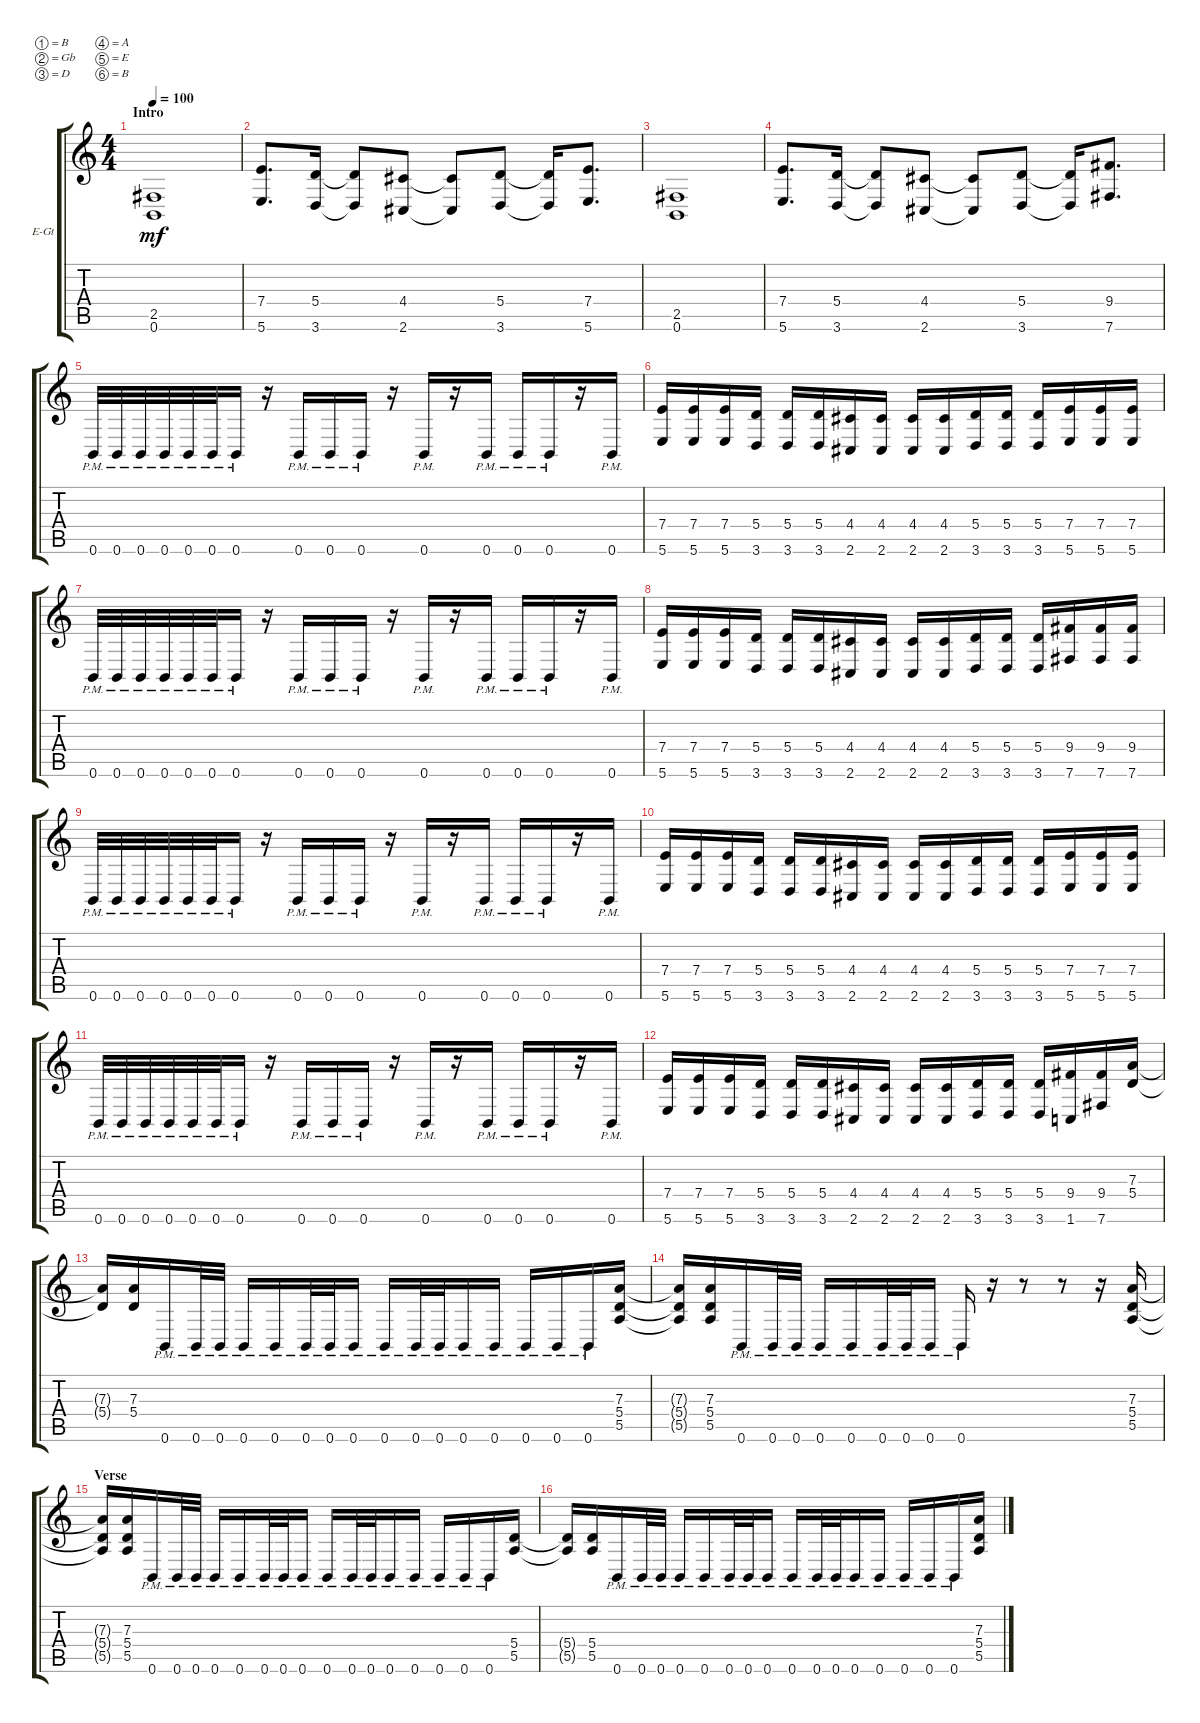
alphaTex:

\bracketExtendMode groupsimilarinstruments
\firstSystemTrackNameOrientation horizontal
\otherSystemsTrackNameOrientation horizontal
\track ("Electric Guitar 2" "E-Gt") {instrument distortionguitar}
\staff {score tabs}
\tuning (B3 Gb3 D3 A2 E2 B1)
\ts (4 4)
\section ("" "Intro")
\tempo 100
\clef g2
\ks c
(0.6 2.5).1{dy mf instrument distortionguitar} |
(5.6 7.4).8{d} (3.6 5.4).16 (3.6{t} 5.4{t}).8 (2.6 4.4).8 (2.6{t} 4.4{t}).8 (3.6 5.4).8 (3.6{t} 5.4{t}).16 (5.6 7.4).8{d} |
(0.6 2.5).1 |
(5.6 7.4).8{d} (3.6 5.4).16 (3.6{t} 5.4{t}).8 (2.6 4.4).8 (2.6{t} 4.4{t}).8 (3.6 5.4).8 (3.6{t} 5.4{t}).16 (7.6 9.4).8{d} |
0.6{pm}.32 0.6{pm}.32 0.6{pm}.32 0.6{pm}.32 0.6{pm}.32 0.6{pm}.32 0.6{pm}.16 r.16 0.6{pm}.16 0.6{pm}.16 0.6{pm}.16 r.16 0.6{pm}.16 r.16 0.6{pm}.16 0.6{pm}.16 0.6{pm}.16 r.16 0.6{pm}.16 |
(5.6 7.4).16 (5.6 7.4).16 (5.6 7.4).16 (3.6 5.4).16 (3.6 5.4).16 (3.6 5.4).16 (2.6 4.4).16 (2.6 4.4).16 (2.6 4.4).16 (2.6 4.4).16 (3.6 5.4).16 (3.6 5.4).16 (3.6 5.4).16 (5.6 7.4).16 (5.6 7.4).16 (5.6 7.4).16 |
0.6{pm}.32 0.6{pm}.32 0.6{pm}.32 0.6{pm}.32 0.6{pm}.32 0.6{pm}.32 0.6{pm}.16 r.16 0.6{pm}.16 0.6{pm}.16 0.6{pm}.16 r.16 0.6{pm}.16 r.16 0.6{pm}.16 0.6{pm}.16 0.6{pm}.16 r.16 0.6{pm}.16 |
(5.6 7.4).16 (5.6 7.4).16 (5.6 7.4).16 (3.6 5.4).16 (3.6 5.4).16 (3.6 5.4).16 (2.6 4.4).16 (2.6 4.4).16 (2.6 4.4).16 (2.6 4.4).16 (3.6 5.4).16 (3.6 5.4).16 (3.6 5.4).16 (7.6 9.4).16 (7.6 9.4).16 (7.6 9.4).16 |
0.6{pm}.32 0.6{pm}.32 0.6{pm}.32 0.6{pm}.32 0.6{pm}.32 0.6{pm}.32 0.6{pm}.16 r.16 0.6{pm}.16 0.6{pm}.16 0.6{pm}.16 r.16 0.6{pm}.16 r.16 0.6{pm}.16 0.6{pm}.16 0.6{pm}.16 r.16 0.6{pm}.16 |
(5.6 7.4).16 (5.6 7.4).16 (5.6 7.4).16 (3.6 5.4).16 (3.6 5.4).16 (3.6 5.4).16 (2.6 4.4).16 (2.6 4.4).16 (2.6 4.4).16 (2.6 4.4).16 (3.6 5.4).16 (3.6 5.4).16 (3.6 5.4).16 (5.6 7.4).16 (5.6 7.4).16 (5.6 7.4).16 |
0.6{pm}.32 0.6{pm}.32 0.6{pm}.32 0.6{pm}.32 0.6{pm}.32 0.6{pm}.32 0.6{pm}.16 r.16 0.6{pm}.16 0.6{pm}.16 0.6{pm}.16 r.16 0.6{pm}.16 r.16 0.6{pm}.16 0.6{pm}.16 0.6{pm}.16 r.16 0.6{pm}.16 |
(5.6 7.4).16 (5.6 7.4).16 (5.6 7.4).16 (3.6 5.4).16 (3.6 5.4).16 (3.6 5.4).16 (2.6 4.4).16 (2.6 4.4).16 (2.6 4.4).16 (2.6 4.4).16 (3.6 5.4).16 (3.6 5.4).16 (3.6 5.4).16 (1.6 9.4).16 (7.6 9.4).16 (5.4 7.3).16 |
(7.3{t} 5.4{t}).16 (7.3 5.4).16 0.6{pm}.16 0.6{pm}.32 0.6{pm}.32 0.6{pm}.16 0.6{pm}.16 0.6{pm}.32 0.6{pm}.32 0.6{pm}.16 0.6{pm}.16 0.6{pm}.32 0.6{pm}.32 0.6{pm}.16 0.6{pm}.16 0.6{pm}.16 0.6{pm}.16 0.6{pm}.16 (5.5 7.3 5.4).16 |
(7.3{t} 5.5{t} 5.4{t}).16 (5.5 7.3 5.4).16 0.6{pm}.16 0.6{pm}.32 0.6{pm}.32 0.6{pm}.16 0.6{pm}.16 0.6{pm}.32 0.6{pm}.32 0.6{pm}.16 0.6{pm}.16 r.16 r.8 r.8 r.16 (5.5 7.3 5.4).16 |
\section ("" "Verse")
(5.5{t} 7.3{t} 5.4{t}).16 (7.3 5.5 5.4).16 0.6{pm}.16 0.6{pm}.32 0.6{pm}.32 0.6{pm}.16 0.6{pm}.16 0.6{pm}.32 0.6{pm}.32 0.6{pm}.16 0.6{pm}.16 0.6{pm}.32 0.6{pm}.32 0.6{pm}.16 0.6{pm}.16 0.6{pm}.16 0.6{pm}.16 0.6{pm}.16 (5.5 5.4).16 |
(5.5{t} 5.4{t}).16 (5.5 5.4).16 0.6{pm}.16 0.6{pm}.32 0.6{pm}.32 0.6{pm}.16 0.6{pm}.16 0.6{pm}.32 0.6{pm}.32 0.6{pm}.16 0.6{pm}.16 0.6{pm}.32 0.6{pm}.32 0.6{pm}.16 0.6{pm}.16 0.6{pm}.16 0.6{pm}.16 0.6{pm}.16 (5.5 7.3 5.4).16
